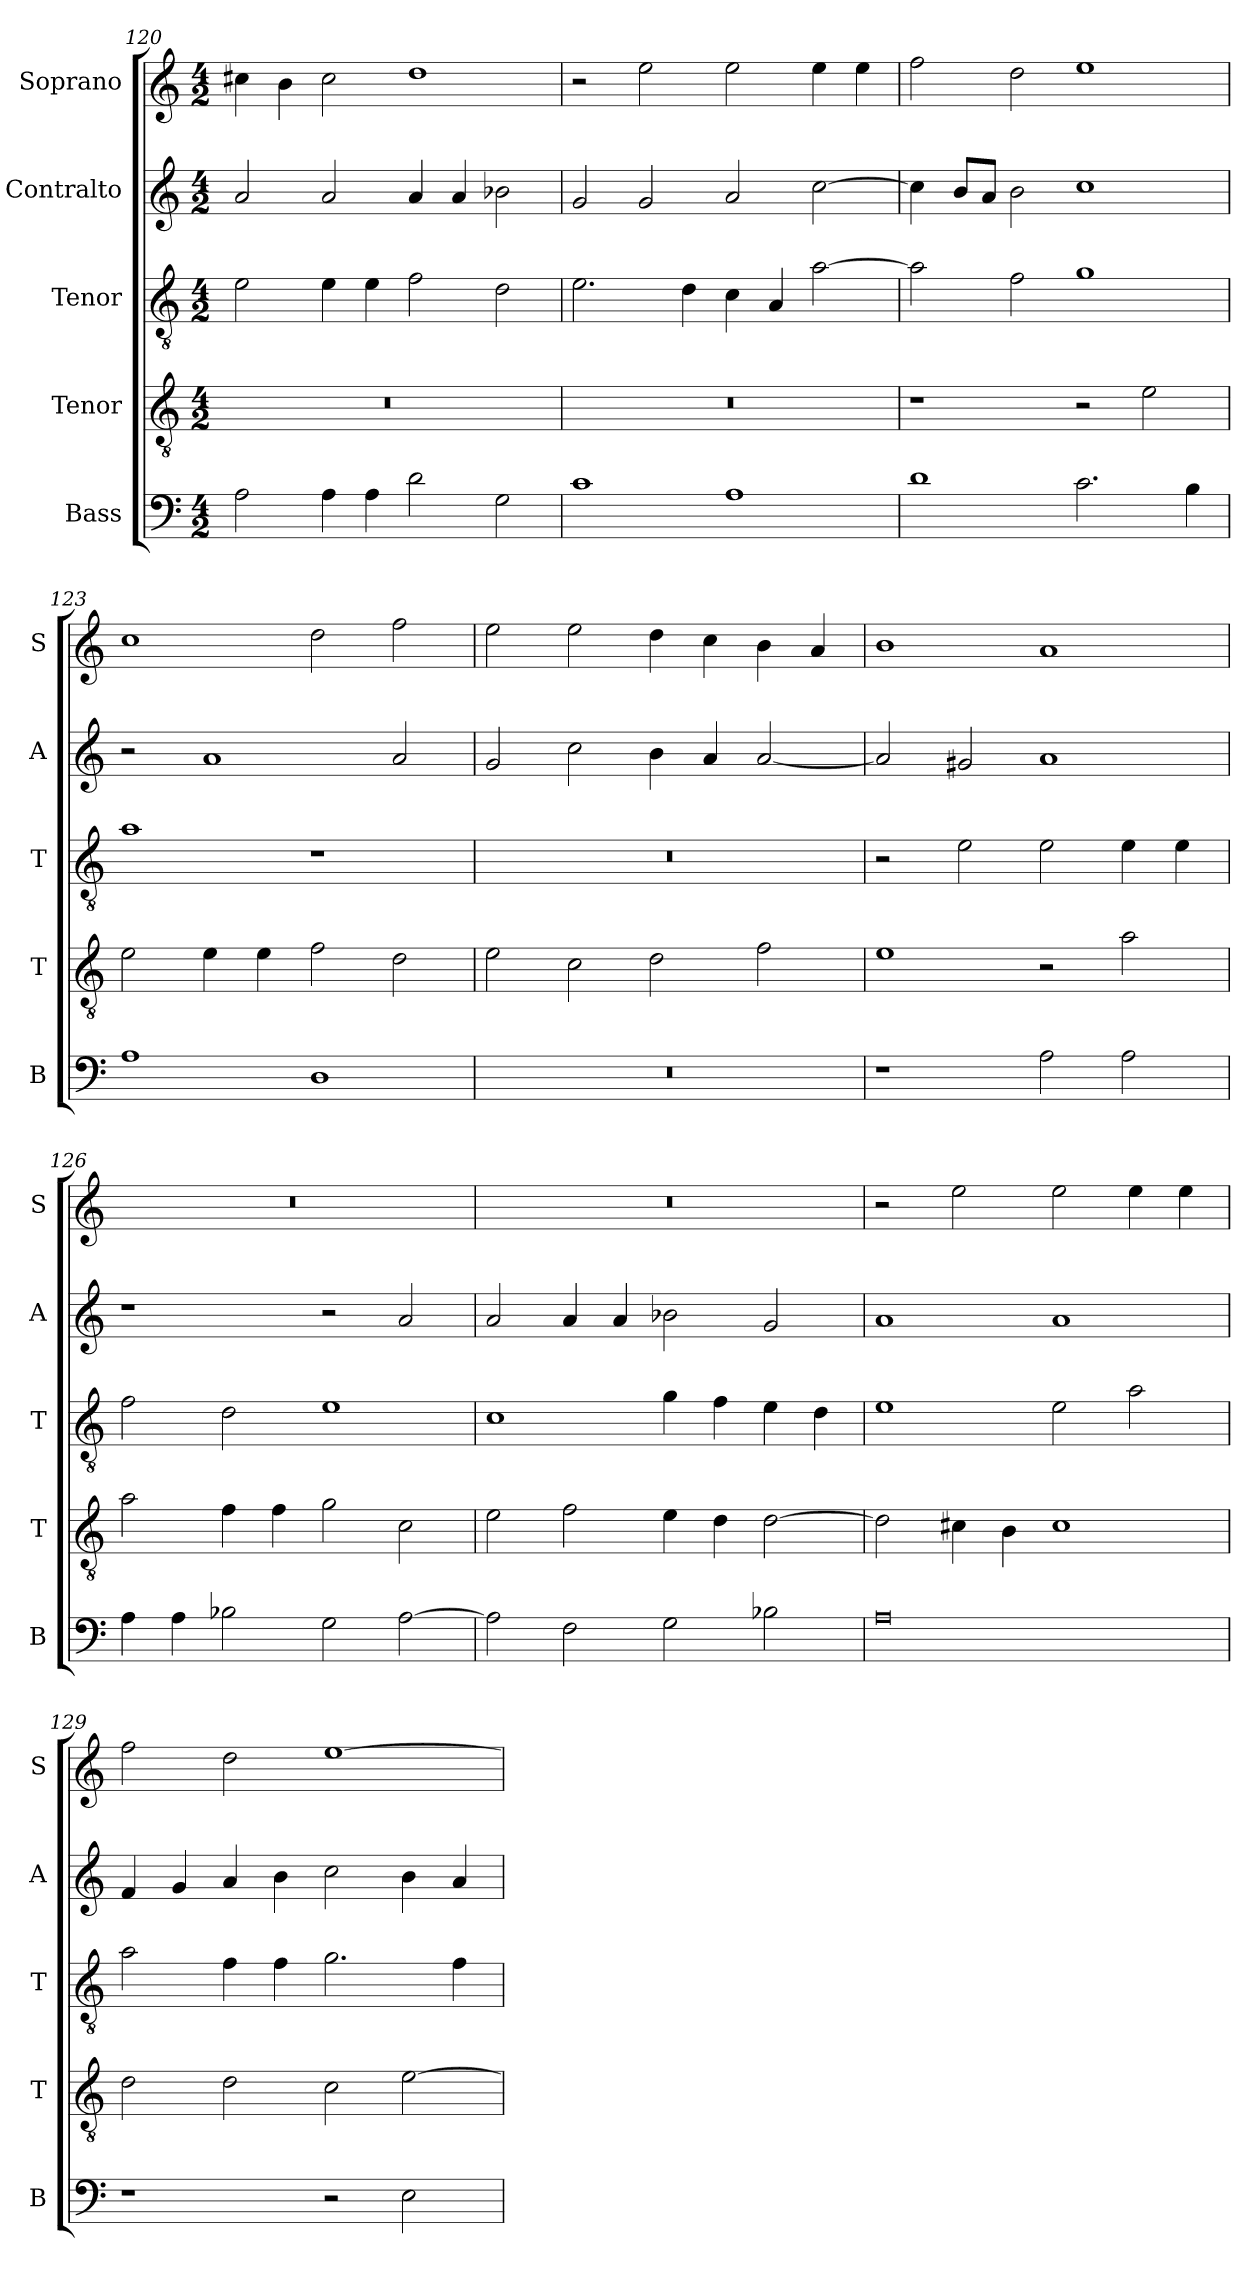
**kern	**kern	**kern	**kern	**kern
*part5	*part4	*part3	*part2	*part1
*staff5	*staff4	*staff3	*staff2	*staff1
*I"Bass	*I"Tenor	*I"Tenor	*I"Contralto	*I"Soprano
*I'B	*I'T	*I'T	*I'A	*I'S
*clefF4	*clefGv2	*clefGv2	*clefG2	*clefG2
*k[]	*k[]	*k[]	*k[]	*k[]
*A:aeo	*A:aeo	*A:aeo	*A:aeo	*A:aeo
*M4/2	*M4/2	*M4/2	*M4/2	*M4/2
=120	=120	=120	=120	=120
2A	0r	2e	2a	4cc#X
.	.	.	.	4b
4A	.	4e	2a	2cc#
4A	.	4e	.	.
2d	.	2f	4a	1dd
.	.	.	4a	.
2G	.	2d	2b-X	.
=121	=121	=121	=121	=121
1c	0r	2.e	2g	2r
.	.	.	2g	2ee
.	.	4d	.	.
1A	.	4c	2a	2ee
.	.	4A	.	.
.	.	[2a	[2cc	4ee
.	.	.	.	4ee
=122	=122	=122	=122	=122
1d	1r	2a]	4cc]	2ff
.	.	.	8b/L	.
.	.	.	8a/J	.
.	.	2f	2b	2dd
2.c	2r	1g	1cc	1ee
.	2e	.	.	.
4B	.	.	.	.
=123	=123	=123	=123	=123
1A	2e	1a	2r	1cc
.	4e	.	1a	.
.	4e	.	.	.
1D	2f	1r	.	2dd
.	2d	.	2a	2ff
=124	=124	=124	=124	=124
0r	2e	0r	2g	2ee
.	2c	.	2cc	2ee
.	2d	.	4b	4dd
.	.	.	4a	4cc
.	2f	.	[2a	4b
.	.	.	.	4a
=125	=125	=125	=125	=125
1r	1e	2r	2a]	1b
.	.	2e	2g#X	.
2A	2r	2e	1a	1a
2A	2a	4e	.	.
.	.	4e	.	.
=126	=126	=126	=126	=126
4A	2a	2f	1r	0r
4A	.	.	.	.
2B-X	4f	2d	.	.
.	4f	.	.	.
2G	2g	1e	2r	.
[2A	2c	.	2a	.
=127	=127	=127	=127	=127
2A]	2e	1c	2a	0r
2F	2f	.	4a	.
.	.	.	4a	.
2G	4e	4g	2b-X	.
.	4d	4f	.	.
2B-X	[2d	4e	2g	.
.	.	4d	.	.
=128	=128	=128	=128	=128
0A	2d]	1e	1a	2r
.	4c#X	.	.	2ee
.	4B	.	.	.
.	1c#	2e	1a	2ee
.	.	2a	.	4ee
.	.	.	.	4ee
=129	=129	=129	=129	=129
1r	2d	2a	4f	2ff
.	.	.	4g	.
.	2d	4f	4a	2dd
.	.	4f	4b	.
2r	2c	2.g	2cc	[1ee
2E	[2e	.	4b	.
.	.	4f	4a	.
=	=	=	=	=
*-	*-	*-	*-	*-
